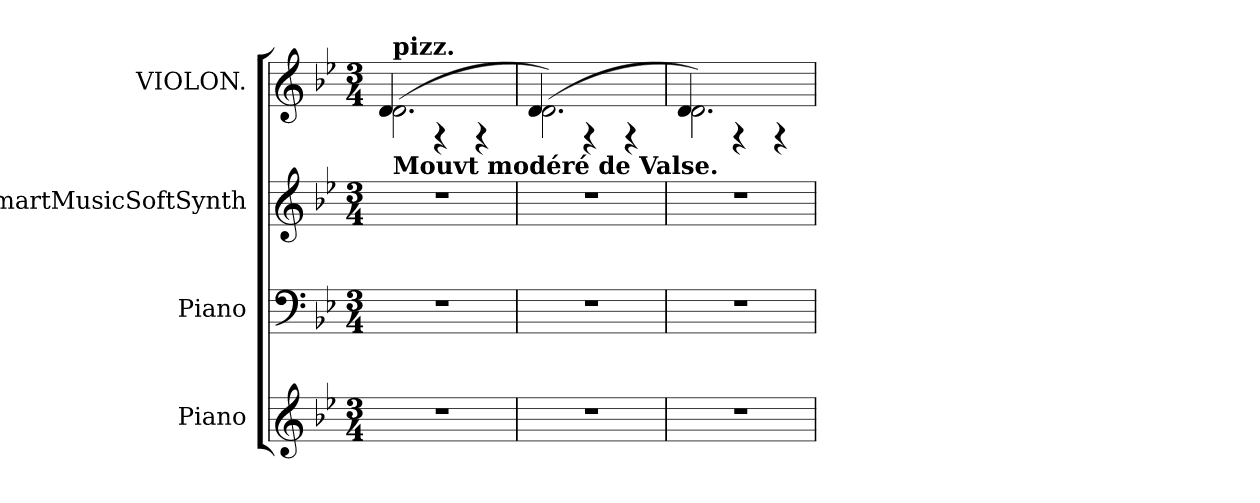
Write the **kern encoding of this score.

**kern	**kern	**kern	**kern
*part4	*part3	*part2	*part1
*staff4	*staff3	*staff2	*staff1
*I"Piano	*I"Piano	*I"SmartMusicSoftSynth	*I"VIOLON.
*I'P.	*	*	*
*clefG2	*clefF4	*clefG2	*clefG2
*k[b-e-]	*k[b-e-]	*k[b-e-]	*k[b-e-]
*B-:	*B-:	*B-:	*B-:
*M3/4	*M3/4	*M3/4	*M3/4
=1	=1	=1	=1
*	*	*	*^
!	!	!	!LO:TX:B:t=pizz.	!
!	!	!LO:TX:B:t=Mouvt modéré de Valse.	!	!
2.r	2.r	2.r	(2.d\	4d/
.	.	.	.	4r
.	.	.	.	4r
=2	=2	=2	=2	=2
2.r	2.r	2.r	(2.d\)	4d/
.	.	.	.	4r
.	.	.	.	4r
=3	=3	=3	=3	=3
2.r	2.r	2.r	2.d\)	4d/
.	.	.	.	4r
.	.	.	.	4r
*	*	*	*v	*v
=	=	=	=
*-	*-	*-	*-
